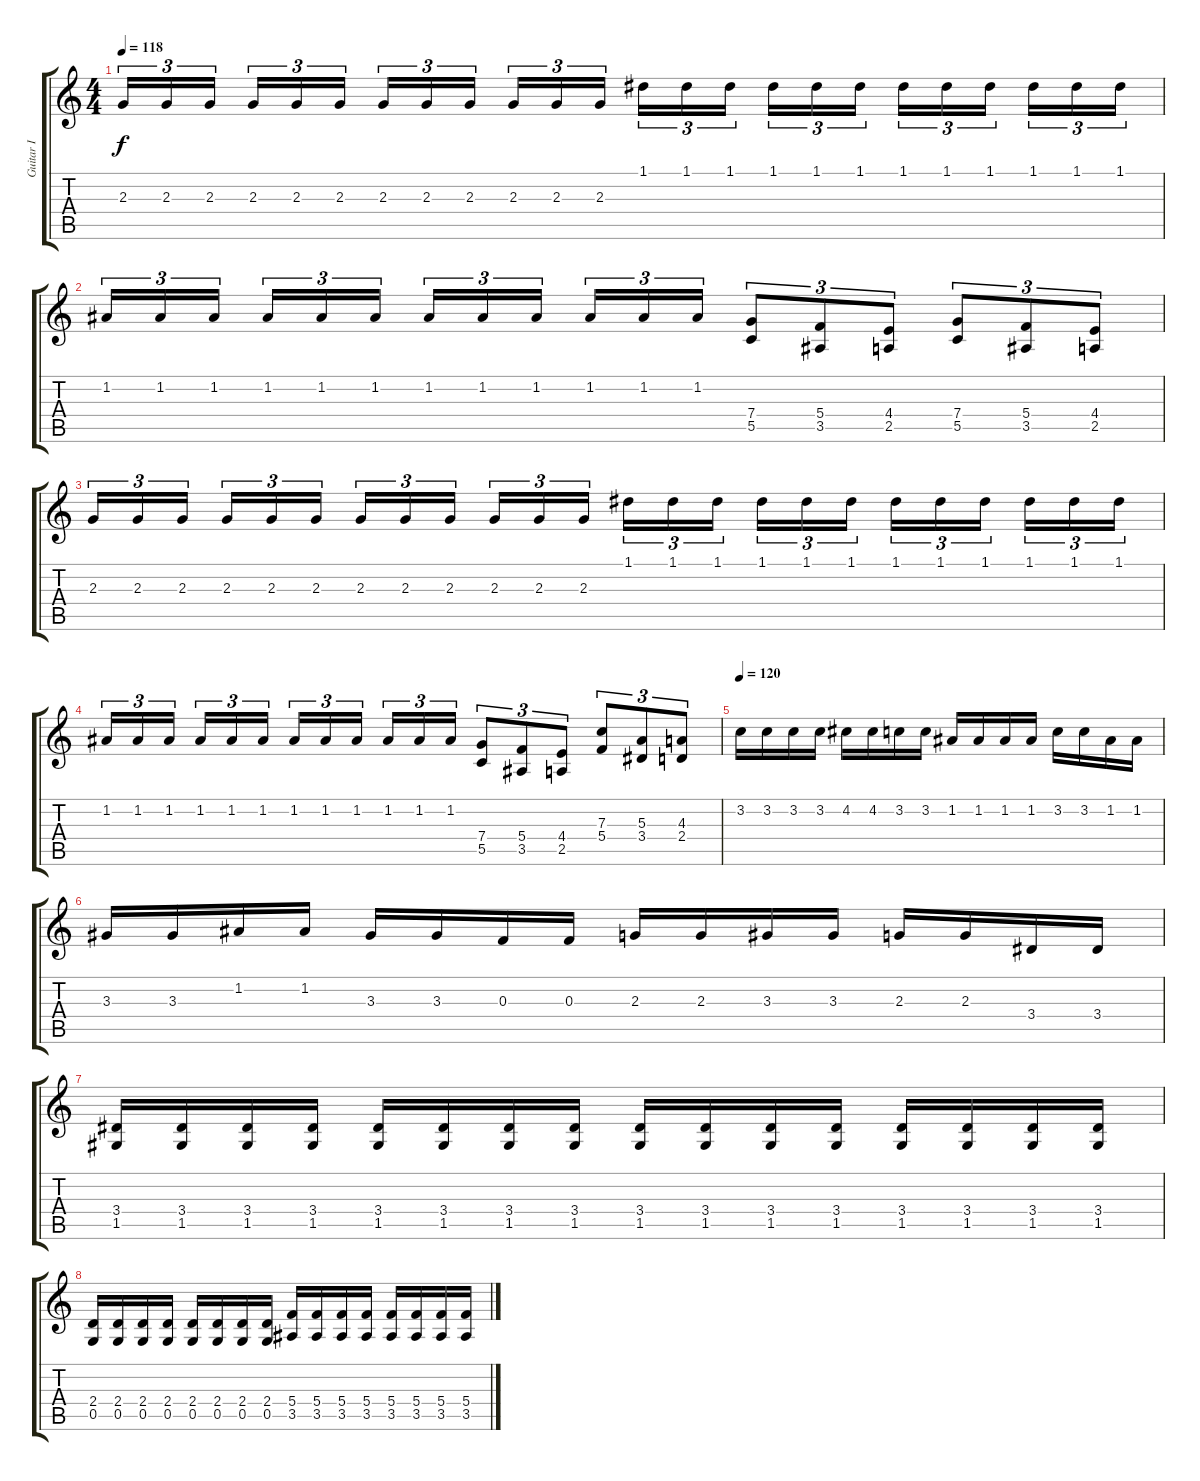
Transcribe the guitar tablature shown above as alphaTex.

\track ("Guitar I" "Guitar I") {instrument distortionguitar}
\staff {score tabs}
\tuning (D4 A3 F3 C3 G2 D2) {hide}
\ts (4 4)
\tempo 118
\clef g2
\ks c
2.3.16{tu (3 2) dy f} 2.3.16{tu (3 2)} 2.3.16{tu (3 2)} 2.3.16{tu (3 2)} 2.3.16{tu (3 2)} 2.3.16{tu (3 2)} 2.3.16{tu (3 2)} 2.3.16{tu (3 2)} 2.3.16{tu (3 2)} 2.3.16{tu (3 2)} 2.3.16{tu (3 2)} 2.3.16{tu (3 2)} 1.1.16{tu (3 2)} 1.1.16{tu (3 2)} 1.1.16{tu (3 2)} 1.1.16{tu (3 2)} 1.1.16{tu (3 2)} 1.1.16{tu (3 2)} 1.1.16{tu (3 2)} 1.1.16{tu (3 2)} 1.1.16{tu (3 2)} 1.1.16{tu (3 2)} 1.1.16{tu (3 2)} 1.1.16{tu (3 2)} |
1.2.16{tu (3 2)} 1.2.16{tu (3 2)} 1.2.16{tu (3 2)} 1.2.16{tu (3 2)} 1.2.16{tu (3 2)} 1.2.16{tu (3 2)} 1.2.16{tu (3 2)} 1.2.16{tu (3 2)} 1.2.16{tu (3 2)} 1.2.16{tu (3 2)} 1.2.16{tu (3 2)} 1.2.16{tu (3 2)} (7.4 5.5).8{tu (3 2)} (5.4 3.5).8{tu (3 2)} (4.4 2.5).8{tu (3 2)} (7.4 5.5).8{tu (3 2)} (5.4 3.5).8{tu (3 2)} (4.4 2.5).8{tu (3 2)} |
2.3.16{tu (3 2)} 2.3.16{tu (3 2)} 2.3.16{tu (3 2)} 2.3.16{tu (3 2)} 2.3.16{tu (3 2)} 2.3.16{tu (3 2)} 2.3.16{tu (3 2)} 2.3.16{tu (3 2)} 2.3.16{tu (3 2)} 2.3.16{tu (3 2)} 2.3.16{tu (3 2)} 2.3.16{tu (3 2)} 1.1.16{tu (3 2)} 1.1.16{tu (3 2)} 1.1.16{tu (3 2)} 1.1.16{tu (3 2)} 1.1.16{tu (3 2)} 1.1.16{tu (3 2)} 1.1.16{tu (3 2)} 1.1.16{tu (3 2)} 1.1.16{tu (3 2)} 1.1.16{tu (3 2)} 1.1.16{tu (3 2)} 1.1.16{tu (3 2)} |
1.2.16{tu (3 2)} 1.2.16{tu (3 2)} 1.2.16{tu (3 2)} 1.2.16{tu (3 2)} 1.2.16{tu (3 2)} 1.2.16{tu (3 2)} 1.2.16{tu (3 2)} 1.2.16{tu (3 2)} 1.2.16{tu (3 2)} 1.2.16{tu (3 2)} 1.2.16{tu (3 2)} 1.2.16{tu (3 2)} (7.4 5.5).8{tu (3 2)} (5.4 3.5).8{tu (3 2)} (4.4 2.5).8{tu (3 2)} (7.3 5.4).8{tu (3 2)} (5.3 3.4).8{tu (3 2)} (4.3 2.4).8{tu (3 2)} |
\tempo 120
3.2.16 3.2.16 3.2.16 3.2.16 4.2.16 4.2.16 3.2.16 3.2.16 1.2.16 1.2.16 1.2.16 1.2.16 3.2.16 3.2.16 1.2.16 1.2.16 |
3.3.16 3.3.16 1.2.16 1.2.16 3.3.16 3.3.16 0.3.16 0.3.16 2.3.16 2.3.16 3.3.16 3.3.16 2.3.16 2.3.16 3.4.16 3.4.16 |
(3.4 1.5).16 (3.4 1.5).16 (3.4 1.5).16 (3.4 1.5).16 (3.4 1.5).16 (3.4 1.5).16 (3.4 1.5).16 (3.4 1.5).16 (3.4 1.5).16 (3.4 1.5).16 (3.4 1.5).16 (3.4 1.5).16 (3.4 1.5).16 (3.4 1.5).16 (3.4 1.5).16 (3.4 1.5).16 |
(2.4 0.5).16 (2.4 0.5).16 (2.4 0.5).16 (2.4 0.5).16 (2.4 0.5).16 (2.4 0.5).16 (2.4 0.5).16 (2.4 0.5).16 (5.4 3.5).16 (5.4 3.5).16 (5.4 3.5).16 (5.4 3.5).16 (5.4 3.5).16 (5.4 3.5).16 (5.4 3.5).16 (5.4 3.5).16
